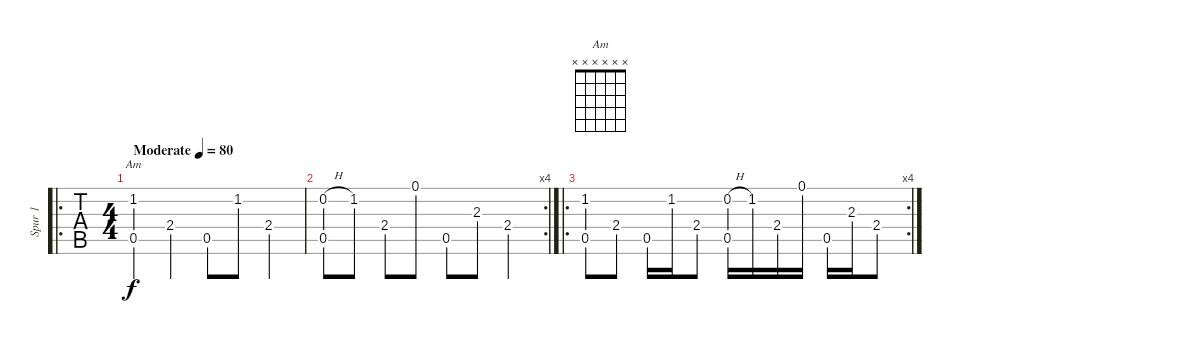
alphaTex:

\track ("Spur 1" "Spur 1") {instrument acousticguitarnylon}
\staff {tabs}
\tuning (E4 B3 G3 D3 A2 E2) {hide}
\chord ("Am" x x x x x x)
\ro
\ts (4 4)
\tempo (80 "Moderate")
\clef g2
\ks c
(1.2 0.5).4{ch "Am" dy f instrument acousticguitarnylon} 2.4.4 0.5.8 1.2.8 2.4.4 |
\rc 4
(0.2{h} 0.5).8 1.2.8 2.4.8 0.1.8 0.5.8 2.3.8 2.4.4 |
\ro
\rc 4
(1.2 0.5).8 2.4.8 0.5.16 1.2.16 2.4.8 (0.2{h} 0.5).16 1.2.16 2.4.16 0.1.16 0.5.16 2.3.16 2.4.8
